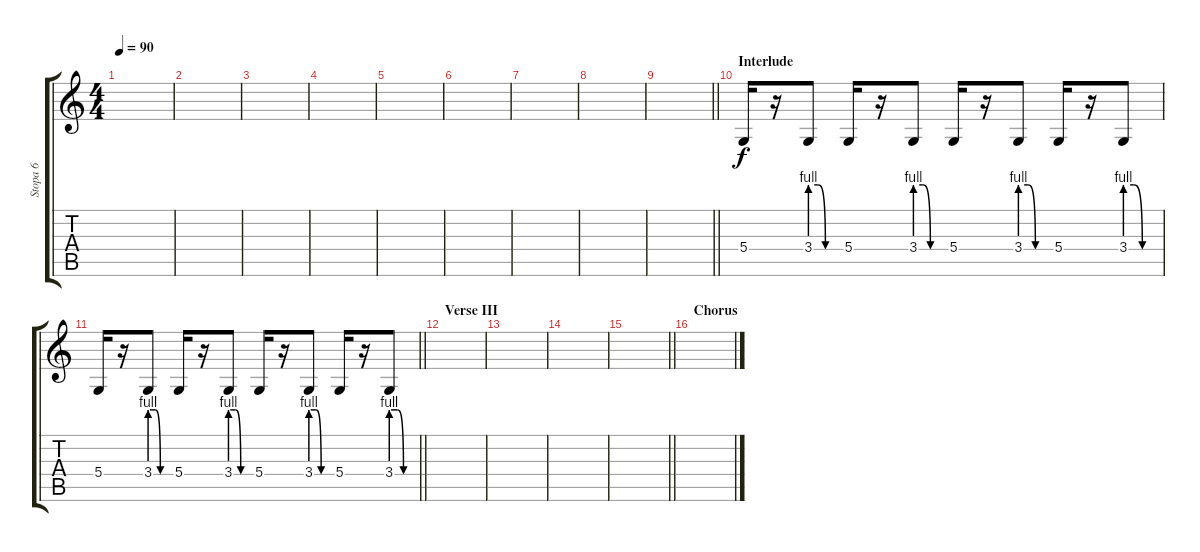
\track ("Stopa 6" "Stopa 6") {instrument lead1square}
\staff {score tabs}
\tuning (E4 B3 G3 D3 A2 E2) {hide}
\ts (4 4)
\tempo 90
\clef g2
\ks c
|
|
|
|
|
|
|
|
\barLineRight lightlight
|
\section ("" "Interlude")
5.4.16 r.16 3.4{be (custom 0 4 15 4 30 0 60 0)}.8 5.4.16 r.16 3.4{be (custom 0 4 15 4 30 0 60 0)}.8 5.4.16 r.16 3.4{be (custom 0 4 15 4 30 0 60 0)}.8 5.4.16 r.16 3.4{be (custom 0 4 15 4 30 0 60 0)}.8 |
\barLineRight lightlight
5.4.16 r.16 3.4{be (custom 0 4 15 4 30 0 60 0)}.8 5.4.16 r.16 3.4{be (custom 0 4 15 4 30 0 60 0)}.8 5.4.16 r.16 3.4{be (custom 0 4 15 4 30 0 60 0)}.8 5.4.16 r.16 3.4{be (custom 0 4 15 4 30 0 60 0)}.8 |
\section ("" "Verse III")
|
|
|
\barLineRight lightlight
|
\section ("" "Chorus")
